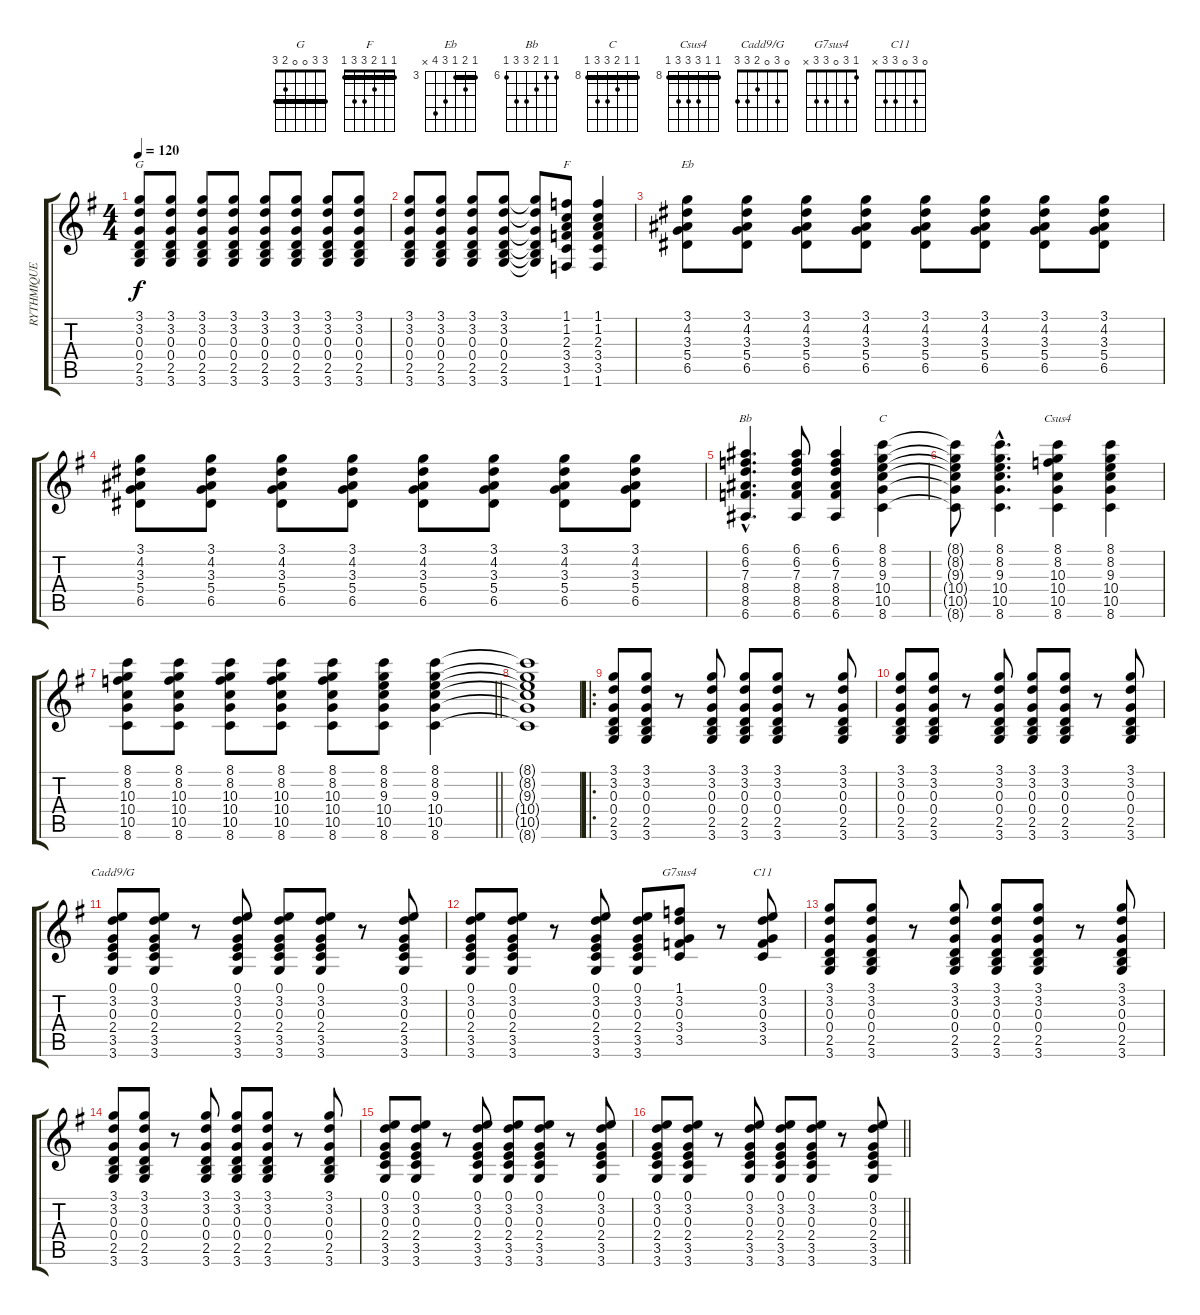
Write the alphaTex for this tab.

\track ("RYTHMIQUE" "RYTHMIQUE") {instrument acousticguitarnylon}
\staff {score tabs}
\tuning (E4 B3 G3 D3 A2 E2) {hide}
\chord ("G" 3 3 0 0 2 3) {barre 3}
\chord ("F" 1 1 2 3 3 1) {barre 1}
\chord ("Eb" 3 4 3 5 6 x) {firstfret 3 barre 3}
\chord ("Bb" 6 6 7 8 8 6) {firstfret 6}
\chord ("C" 8 8 9 10 10 8) {firstfret 8 barre 8}
\chord ("Csus4" 8 8 10 10 10 8) {firstfret 8 barre 8}
\chord ("Cadd9/G" 0 3 0 2 3 3)
\chord ("G7sus4" 1 3 0 3 3 x)
\chord ("C11" 0 3 0 3 3 x)
\ts (4 4)
\tempo 120
\clef g2
\ks g
(3.1 3.2 0.3 0.4 2.5 3.6).8{ch "G" dy f} (3.1 3.2 0.3 0.4 2.5 3.6).8 (3.1 3.2 0.3 0.4 2.5 3.6).8 (3.1 3.2 0.3 0.4 2.5 3.6).8 (3.1 3.2 0.3 0.4 2.5 3.6).8 (3.1 3.2 0.3 0.4 2.5 3.6).8 (3.1 3.2 0.3 0.4 2.5 3.6).8 (3.1 3.2 0.3 0.4 2.5 3.6).8 |
(3.1 3.2 0.3 0.4 2.5 3.6).8 (3.1 3.2 0.3 0.4 2.5 3.6).8 (3.1 3.2 0.3 0.4 2.5 3.6).8 (3.1 3.2 0.3 0.4 2.5 3.6).8 (3.1{t} 3.2{t} 0.3{t} 0.4{t} 2.5{t} 3.6{t}).8 (1.1 1.2 2.3 3.4 3.5 1.6).8{ch "F"} (1.1 1.2 2.3 3.4 3.5 1.6).4 |
(3.1 4.2 3.3 5.4 6.5).8{ch "Eb"} (3.1 4.2 3.3 5.4 6.5).8 (3.1 4.2 3.3 5.4 6.5).8 (3.1 4.2 3.3 5.4 6.5).8 (3.1 4.2 3.3 5.4 6.5).8 (3.1 4.2 3.3 5.4 6.5).8 (3.1 4.2 3.3 5.4 6.5).8 (3.1 4.2 3.3 5.4 6.5).8 |
(3.1 4.2 3.3 5.4 6.5).8 (3.1 4.2 3.3 5.4 6.5).8 (3.1 4.2 3.3 5.4 6.5).8 (3.1 4.2 3.3 5.4 6.5).8 (3.1 4.2 3.3 5.4 6.5).8 (3.1 4.2 3.3 5.4 6.5).8 (3.1 4.2 3.3 5.4 6.5).8 (3.1 4.2 3.3 5.4 6.5).8 |
(6.1{hac} 6.2{hac} 7.3{hac} 8.4{hac} 8.5{hac} 6.6{hac}).4{d ch "Bb"} (6.1 6.2 7.3 8.4 8.5 6.6).8 (6.1 6.2 7.3 8.4 8.5 6.6).4 (8.1 8.2 9.3 10.4 10.5 8.6).4{ch "C"} |
(8.1{t} 8.2{t} 9.3{t} 10.4{t} 10.5{t} 8.6{t}).8 (8.1{hac} 8.2{hac} 9.3{hac} 10.4{hac} 10.5{hac} 8.6{hac}).4{d} (8.1 8.2 10.3 10.4 10.5 8.6).4{ch "Csus4"} (8.1 8.2 9.3 10.4 10.5 8.6).4 |
\barLineRight lightlight
(8.1 8.2 10.3 10.4 10.5 8.6).8 (8.1 8.2 10.3 10.4 10.5 8.6).8 (8.1 8.2 10.3 10.4 10.5 8.6).8 (8.1 8.2 10.3 10.4 10.5 8.6).8 (8.1 8.2 10.3 10.4 10.5 8.6).8 (8.1 8.2 9.3 10.4 10.5 8.6).8 (8.1 8.2 9.3 10.4 10.5 8.6).4 |
(8.1{t} 8.2{t} 9.3{t} 10.4{t} 10.5{t} 8.6{t}).1 |
\ro
(3.1 3.2 0.3 0.4 2.5 3.6).8 (3.1 3.2 0.3 0.4 2.5 3.6).8 r.8 (3.1 3.2 0.3 0.4 2.5 3.6).8 (3.1 3.2 0.3 0.4 2.5 3.6).8 (3.1 3.2 0.3 0.4 2.5 3.6).8 r.8 (3.1 3.2 0.3 0.4 2.5 3.6).8 |
(3.1 3.2 0.3 0.4 2.5 3.6).8 (3.1 3.2 0.3 0.4 2.5 3.6).8 r.8 (3.1 3.2 0.3 0.4 2.5 3.6).8 (3.1 3.2 0.3 0.4 2.5 3.6).8 (3.1 3.2 0.3 0.4 2.5 3.6).8 r.8 (3.1 3.2 0.3 0.4 2.5 3.6).8 |
(0.1 3.2 0.3 2.4 3.5 3.6).8{ch "Cadd9/G"} (0.1 3.2 0.3 2.4 3.5 3.6).8 r.8 (0.1 3.2 0.3 2.4 3.5 3.6).8 (0.1 3.2 0.3 2.4 3.5 3.6).8 (0.1 3.2 0.3 2.4 3.5 3.6).8 r.8 (0.1 3.2 0.3 2.4 3.5 3.6).8 |
(0.1 3.2 0.3 2.4 3.5 3.6).8 (0.1 3.2 0.3 2.4 3.5 3.6).8 r.8 (0.1 3.2 0.3 2.4 3.5 3.6).8 (0.1 3.2 0.3 2.4 3.5 3.6).8 (1.1 3.2 0.3 3.4 3.5).8{ch "G7sus4"} r.8 (0.1 3.2 0.3 3.4 3.5).8{ch "C11"} |
(3.1 3.2 0.3 0.4 2.5 3.6).8 (3.1 3.2 0.3 0.4 2.5 3.6).8 r.8 (3.1 3.2 0.3 0.4 2.5 3.6).8 (3.1 3.2 0.3 0.4 2.5 3.6).8 (3.1 3.2 0.3 0.4 2.5 3.6).8 r.8 (3.1 3.2 0.3 0.4 2.5 3.6).8 |
(3.1 3.2 0.3 0.4 2.5 3.6).8 (3.1 3.2 0.3 0.4 2.5 3.6).8 r.8 (3.1 3.2 0.3 0.4 2.5 3.6).8 (3.1 3.2 0.3 0.4 2.5 3.6).8 (3.1 3.2 0.3 0.4 2.5 3.6).8 r.8 (3.1 3.2 0.3 0.4 2.5 3.6).8 |
(0.1 3.2 0.3 2.4 3.5 3.6).8 (0.1 3.2 0.3 2.4 3.5 3.6).8 r.8 (0.1 3.2 0.3 2.4 3.5 3.6).8 (0.1 3.2 0.3 2.4 3.5 3.6).8 (0.1 3.2 0.3 2.4 3.5 3.6).8 r.8 (0.1 3.2 0.3 2.4 3.5 3.6).8 |
\barLineRight lightlight
(0.1 3.2 0.3 2.4 3.5 3.6).8 (0.1 3.2 0.3 2.4 3.5 3.6).8 r.8 (0.1 3.2 0.3 2.4 3.5 3.6).8 (0.1 3.2 0.3 2.4 3.5 3.6).8 (0.1 3.2 0.3 2.4 3.5 3.6).8 r.8 (0.1 3.2 0.3 2.4 3.5 3.6).8
